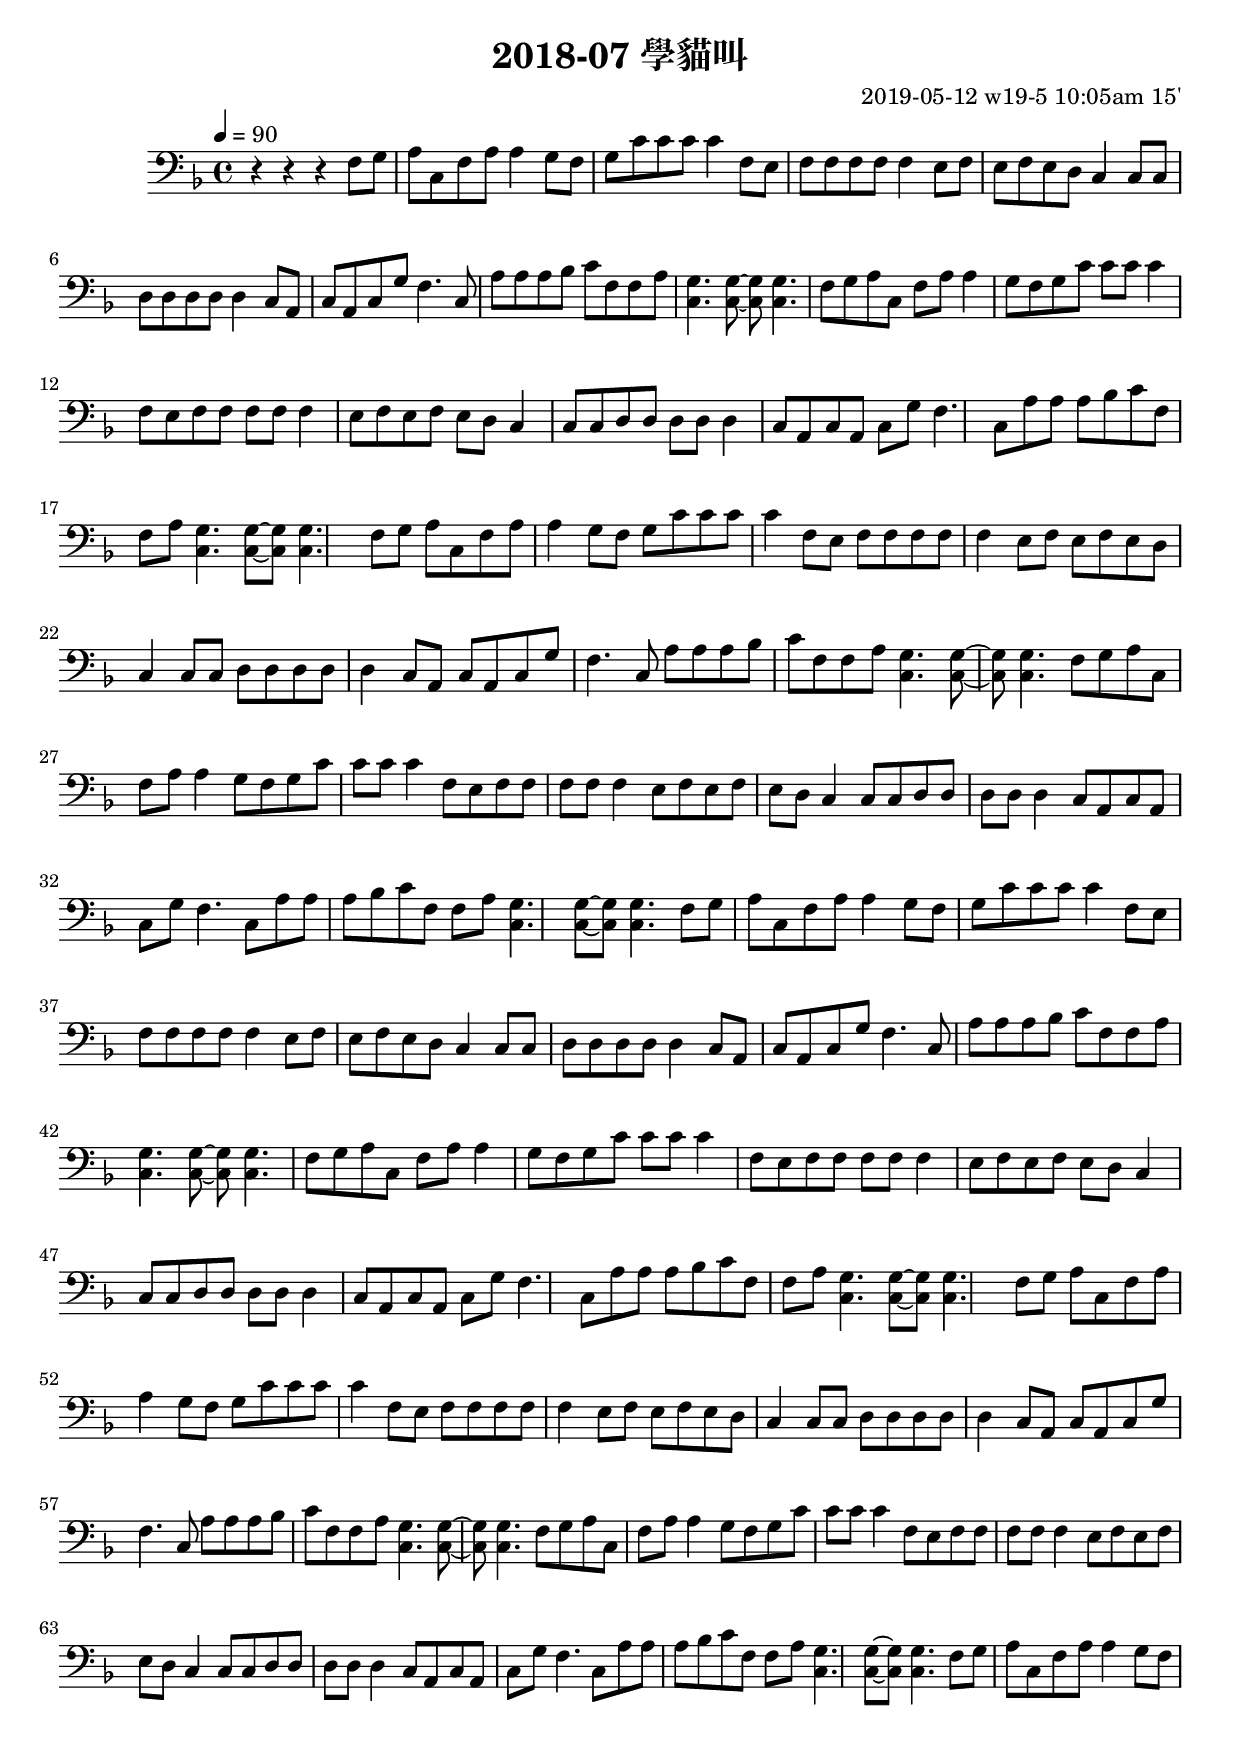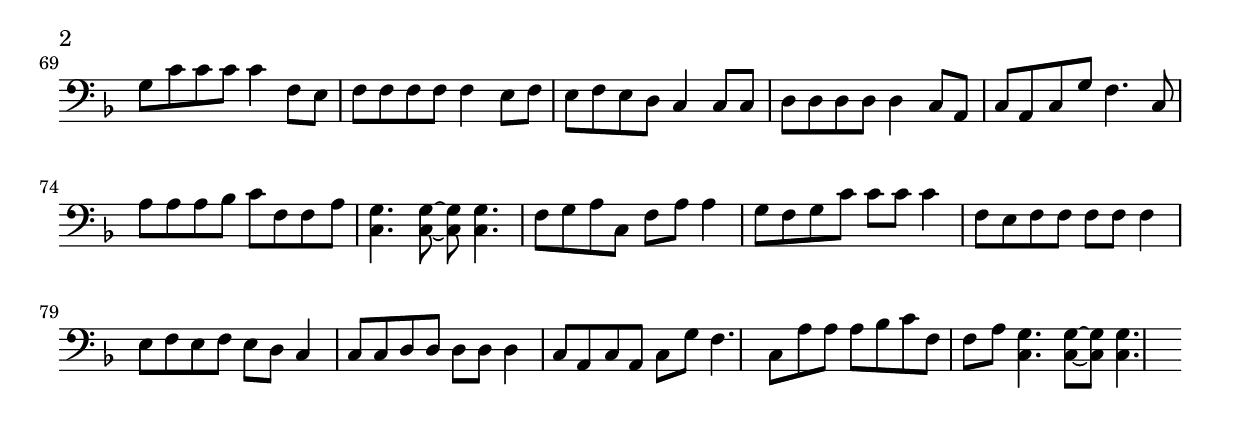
\header {
  title = "2018-07 學貓叫"

  composer = "2019-05-12 w19-5 10:05am 15'"
}
\language english
\score {


 \transpose fs f,, { %f,,
    \clef bass %
    
    <<
    \relative c' {
  

      \key fs \major
      \tempo 4=90 %115

    
      r r r 
      \repeat unfold 10{ %
      fs'8 gs    
      as cs, fs as as4 
      
      gs8 fs 
      gs cs cs cs cs4 


      fs,8 es
      fs fs fs fs fs4
      es8 fs

      
      es fs es ds cs4
      cs8 cs
      ds ds ds ds ds4
      cs8 as 
      cs as cs gs' fs4.
      cs8 
      as' as as b cs fs, fs as
      <cs, gs'>4. <cs gs'>8~ <cs gs'>8 <cs gs'>4.

      }

    }

    %s l
    %t r, s t t


    %{
    \addlyrics {
      
      
      
      m f 
      s t, m s s
      f m
      f t t t t



      
    }
    %}
    >>

  }
  

  \layout {}
  \midi {}
}